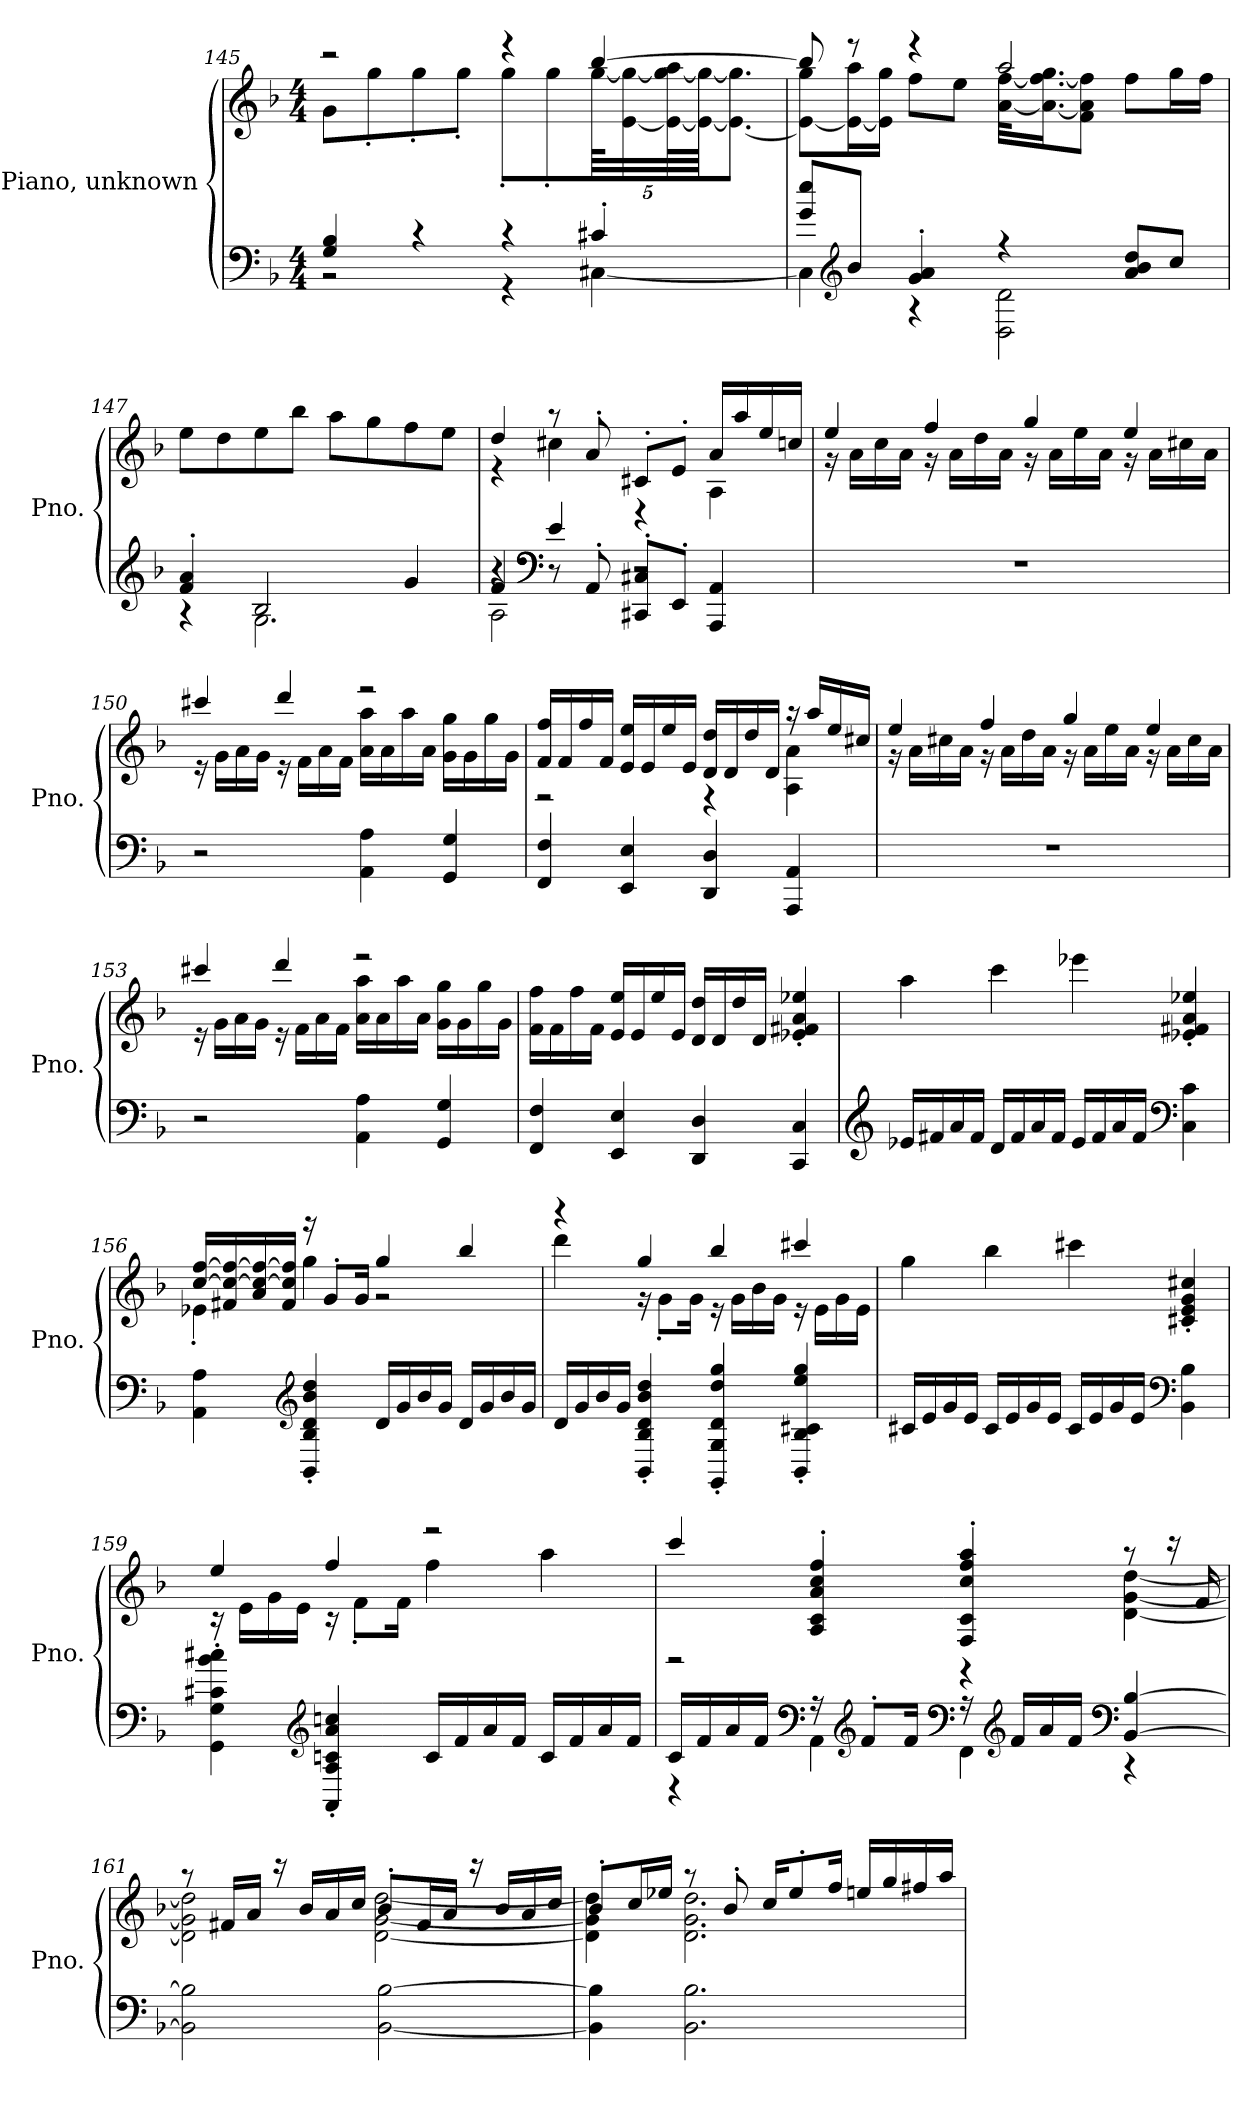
**kern	**kern
*part1	*part1
*staff2	*staff1
*I"Piano, unknown	*
*I'Pno.	*
*clefF4	*clefG2
*k[b-]	*k[b-]
*M4/4	*M4/4
=145	=145
*^	*^
4G/ 4B-/	2r	2r	8g\L
.	.	.	8gg'\
4r	.	.	8gg'\
.	.	.	8gg'\J
4r	4r	4r	8gg'\L
.	.	.	8gg'\
*	*	*	*Xbrackettup
4c#X'/	[4C#X\	[4bb-/	[80gg\KLL
.	.	.	[40e\ 40gg\_
.	.	.	80e\_ 80gg\_ 80aa\L
.	.	.	80e\_ 80gg\_JJJ
.	.	.	8.e\_ 8.gg\]J
!!LO:LB:g=z	!!
=146	=146	=146	=146
8g/ 8ee/L	4C#\]	8bb-/]	8e\_ 8gg\L
*clefG2	*	*	*
8b-/J	.	8r	16e\_ 16aa\L
.	.	.	16e\] 16gg\JJ
4g/' 4a/'	4r	4r	8ff\L
.	.	.	8ee\J
4r	2D\ 2d\	2aa/	[32a\ [32ff\KLL
.	.	.	16.a\_ 16.ff\_ 16.gg\J
.	.	.	8f\ 8a\] 8ff\]J
8a/ 8b-/ 8dd/L	.	.	8ff\L
8cc/J	.	.	16gg\L
.	.	.	16ff\JJ
*	*	*v	*v
=147	=147	=147
4f/' 4a/'	4r	8ee\L
.	.	8dd\
2B-/	2.G\	8ee\
.	.	8bb-\J
.	.	8aa\L
.	.	8gg\
4g/	.	8ff\
.	.	8ee\J
=148	=148	=148
*	*^	*^
4r	2A\	4f/	4dd/	4r
*clefF4	*	*	*	*
4e/	.	8r	8r	4cc#X\
.	.	8AA'/	8a'/	.
2r	2r	8CC#X/' 8C#X/'L	8c#X'/L	4r
.	.	8EE'/J	8e'/J	.
.	.	4AAA/ 4AA/	16a/LL	4A\
.	.	.	16aa/	.
.	.	.	16ee/	.
.	.	.	16ccn/JJ	.
*v	*v	*v	*	*
!!LO:PB:g=z	!!
=149	=149	=149
1r	4ee/	16r
.	.	16a\LL
.	.	16cc\
.	.	16a\JJ
.	4ff/	16r
.	.	16a\LL
.	.	16dd\
.	.	16a\JJ
.	4gg/	16r
.	.	16a\LL
.	.	16ee\
.	.	16a\JJ
.	4ee/	16r
.	.	16a\LL
.	.	16cc#X\
.	.	16a\JJ
=150	=150	=150
2r	4ccc#X/	16r
.	.	16g\LL
.	.	16a\
.	.	16g\JJ
.	4ddd/	16r
.	.	16f\LL
.	.	16a\
.	.	16f\JJ
4AA\ 4A\	2r	16a\ 16aa\LL
.	.	16a\
.	.	16aa\
.	.	16a\JJ
4GG/ 4G/	.	16g\ 16gg\LL
.	.	16g\
.	.	16gg\
.	.	16g\JJ
!!LO:LB:g=z	!!
=151	=151	=151
4FF/ 4F/	16f/ 16ff/LL	2r
.	16f/	.
.	16ff/	.
.	16f/JJ	.
4EE/ 4E/	16e/ 16ee/LL	.
.	16e/	.
.	16ee/	.
.	16e/JJ	.
4DD/ 4D/	16d/ 16dd/LL	4r
.	16d/	.
.	16dd/	.
.	16d/JJ	.
4AAA/ 4AA/	16r	4A\ 4a\
.	16aa/LL	.
.	16ee/	.
.	16cc#X/JJ	.
=152	=152	=152
1r	4ee/	16r
.	.	16a\LL
.	.	16cc#X\
.	.	16a\JJ
.	4ff/	16r
.	.	16a\LL
.	.	16dd\
.	.	16a\JJ
.	4gg/	16r
.	.	16a\LL
.	.	16ee\
.	.	16a\JJ
.	4ee/	16r
.	.	16a\LL
.	.	16cc#\
.	.	16a\JJ
!!LO:LB:g=z	!!
=153	=153	=153
2r	4ccc#X/	16r
.	.	16g\LL
.	.	16a\
.	.	16g\JJ
.	4ddd/	16r
.	.	16f\LL
.	.	16a\
.	.	16f\JJ
4AA\ 4A\	2r	16a\ 16aa\LL
.	.	16a\
.	.	16aa\
.	.	16a\JJ
4GG/ 4G/	.	16g\ 16gg\LL
.	.	16g\
.	.	16gg\
.	.	16g\JJ
*	*v	*v
=154	=154
4FF/ 4F/	16f\ 16ff\LL
.	16f\
.	16ff\
.	16f\JJ
4EE/ 4E/	16e/ 16ee/LL
.	16e/
.	16ee/
.	16e/JJ
4DD/ 4D/	16d/ 16dd/LL
.	16d/
.	16dd/
.	16d/JJ
4CC/ 4C/	4e-X/' 4f#X/' 4a/' 4ee-X/'
!!LO:LB:g=z
=155	=155
*clefG2	*
16e-X/LL	4aa\
16f#X/	.
16a/	.
16f#/JJ	.
16d/LL	4ccc\
16f#/	.
16a/	.
16f#/JJ	.
16e-/LL	4eee-X\
16f#/	.
16a/	.
16f#/JJ	.
*clefF4	*
4C\ 4c\	4e-X/' 4f#X/' 4a/' 4ee-X/'
=156	=156
*	*^
4AA\ 4A\	[16cc/ [16ff/LL	4e-X'\
.	16f#X/ 16cc/_ 16ff/_	.
.	16a/ 16cc/_ 16ff/_	.
.	16f#/ 16cc/] 16ff/]JJ	.
*clefG2	*	*
4BB-/' 4B-/' 4d/' 4b-/' 4dd/'	16r	4gg\
.	8g'/L	.
.	16g/Jk	.
16d/LL	4gg/	2r
16g/	.	.
16b-/	.	.
16g/JJ	.	.
16d/LL	4bb-/	.
16g/	.	.
16b-/	.	.
16g/JJ	.	.
!!LO:LB:g=z	!!
=157	=157	=157
16d/LL	4r	4ddd\
16g/	.	.
16b-/	.	.
16g/JJ	.	.
4BB-/' 4B-/' 4d/' 4b-/' 4dd/'	4gg/	16r
.	.	8g'\L
.	.	16g\Jk
4GG/' 4G/' 4d/' 4dd/' 4gg/'	4bb-/	16r
.	.	16g\LL
.	.	16b-\
.	.	16g\JJ
4BB-/' 4B-/' 4c#X/' 4ee/' 4gg/'	4ccc#X/	16r
.	.	16e\LL
.	.	16g\
.	.	16e\JJ
*	*v	*v
=158	=158
16c#X/LL	4gg\
16e/	.
16g/	.
16e/JJ	.
16c#/LL	4bb-\
16e/	.
16g/	.
16e/JJ	.
16c#/LL	4ccc#X\
16e/	.
16g/	.
16e/JJ	.
*clefF4	*
4BB-\ 4B-\	4c#X/' 4e/' 4g/' 4cc#X/'
!!LO:LB:g=z
=159	=159
*	*^
4GG\' 4G\' 4c#X\' 4b-\' 4cc#X\'	4ee/	16r
.	.	16e\LL
.	.	16g\
.	.	16e\JJ
*clefG2	*	*
4AA/' 4A/' 4cn/' 4a/' 4ccn/'	4ff/	16r
.	.	8f'\L
.	.	16f\Jk
16c/LL	2r	4ff\
16f/	.	.
16a/	.	.
16f/JJ	.	.
16c/LL	.	4aa\
16f/	.	.
16a/	.	.
16f/JJ	.	.
=160	=160	=160
*^	*	*
16c/LL	4r	4ccc/	2r
16f/	.	.	.
16a/	.	.	.
16f/JJ	.	.	.
*clefF4	*	*	*
16r	4AA\	4A/' 4c/' 4a/' 4cc/' 4ff/'	.
*clefG2	*	*	*
8f'/L	.	.	.
16f/Jk	.	.	.
*clefF4	*	*	*
16r	4FF\	4F/' 4c/' 4cc/' 4ff/' 4aa/'	4r
*clefG2	*	*	*
16f/LL	.	.	.
16a/	.	.	.
16f/JJ	.	.	.
*clefF4	*	*	*
[4BB-/ [4B-/	4r	8r	[4d\ [4g\ [4dd\
.	.	16r	.
.	.	16f/	.
*v	*v	*	*
!!LO:PB:g=z	!!
=161	=161	=161
2BB-\] 2B-\]	8r	2d\] 2g\] 2dd\]
.	16f#X/LL	.
.	16a/JJ	.
.	16r	.
.	16b-/LL	.
.	16a/	.
.	16cc/JJ	.
[2BB-\ [2B-\	8b-'/L	[2d\ [2g\ [2dd\
.	16f#/L	.
.	16a/JJ	.
.	16r	.
.	16b-/LL	.
.	16a/	.
.	16cc/JJ	.
=162	=162	=162
4BB-\] 4B-\]	8b-'/L	4d\] 4g\] 4dd\]
.	16cc/L	.
.	16ee-X/JJ	.
2.BB-\ 2.B-\	8r	2.d\ 2.g\ 2.dd\
.	8b-'/	.
.	16cc/KL	.
.	8ee-'/	.
.	16ff/Jk	.
.	16een/LL	.
.	16gg/	.
.	16ff#X/	.
.	16aa/JJ	.
*	*v	*v
=	=
*-	*-
